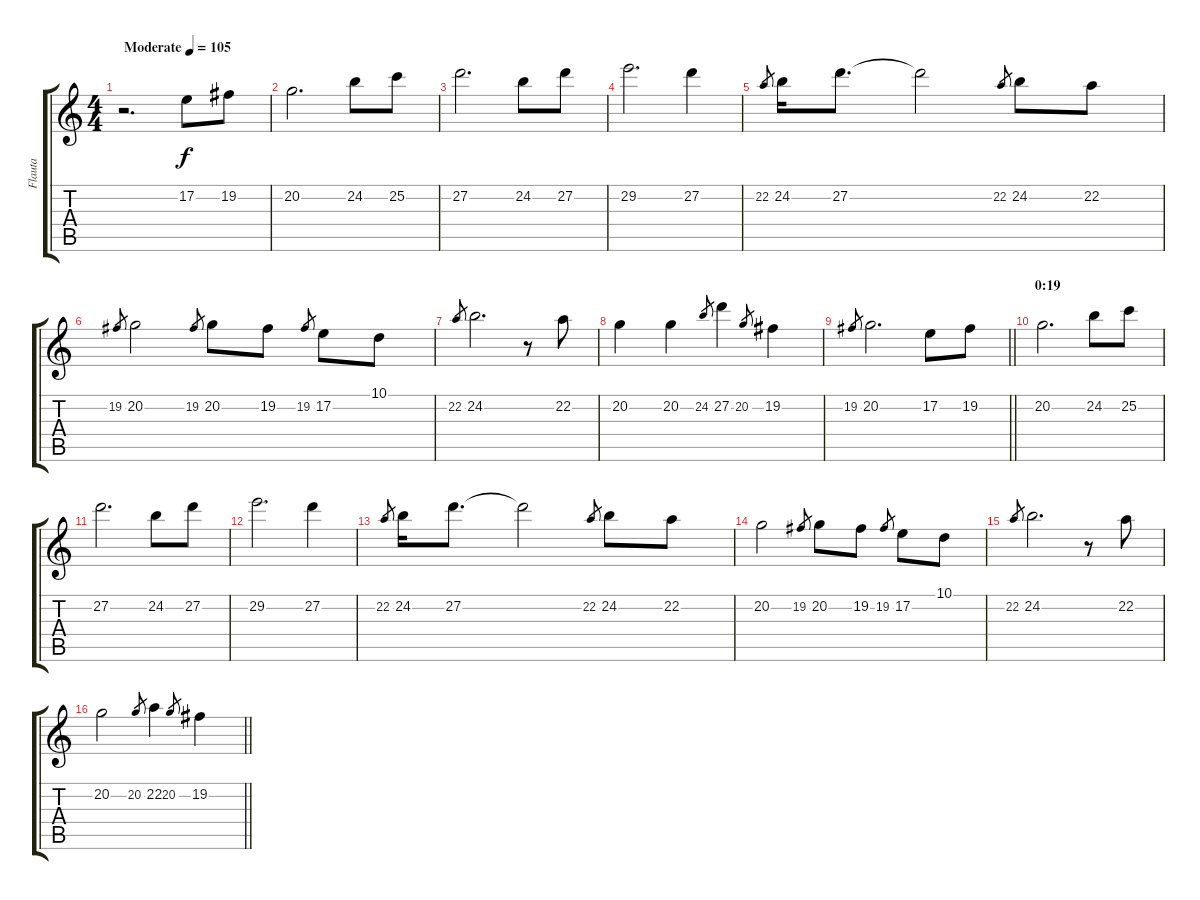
\track ("Flauta" "Flauta") {instrument flute}
\staff {score tabs}
\tuning (E4 B3 G3 D3 A2 E2) {hide}
\ts (4 4)
\tempo (105 "Moderate")
\clef g2
\ks c
r.2{d dy f instrument flute} 17.2.8 19.2.8 |
20.2.2{d} 24.2.8 25.2.8 |
27.2.2{d} 24.2.8 27.2.8 |
29.2.2{d} 27.2.4 |
22.2.8{gr} 24.2.16 27.2.8{d} 27.2{t}.2 22.2.8{gr} 24.2.8 22.2.8 |
19.2.8{gr} 20.2.2 19.2.8{gr} 20.2.8 19.2.8 19.2.8{gr} 17.2.8 10.1.8 |
22.2.8{gr} 24.2.2{d} r.8 22.2.8 |
20.2.4 20.2.4 24.2.8{gr} 27.2.4 20.2.8{gr} 19.2.4 |
\barLineRight lightlight
19.2.8{gr} 20.2.2{d} 17.2.8 19.2.8 |
\section ("" "0:19")
20.2.2{d} 24.2.8 25.2.8 |
27.2.2{d} 24.2.8 27.2.8 |
29.2.2{d} 27.2.4 |
22.2.8{gr} 24.2.16 27.2.8{d} 27.2{t}.2 22.2.8{gr} 24.2.8 22.2.8 |
20.2.2 19.2.8{gr} 20.2.8 19.2.8 19.2.8{gr} 17.2.8 10.1.8 |
22.2.8{gr} 24.2.2{d} r.8 22.2.8 |
\barLineRight lightlight
20.2.2 20.2.8{gr} 22.2.4 20.2.8{gr} 19.2.4
